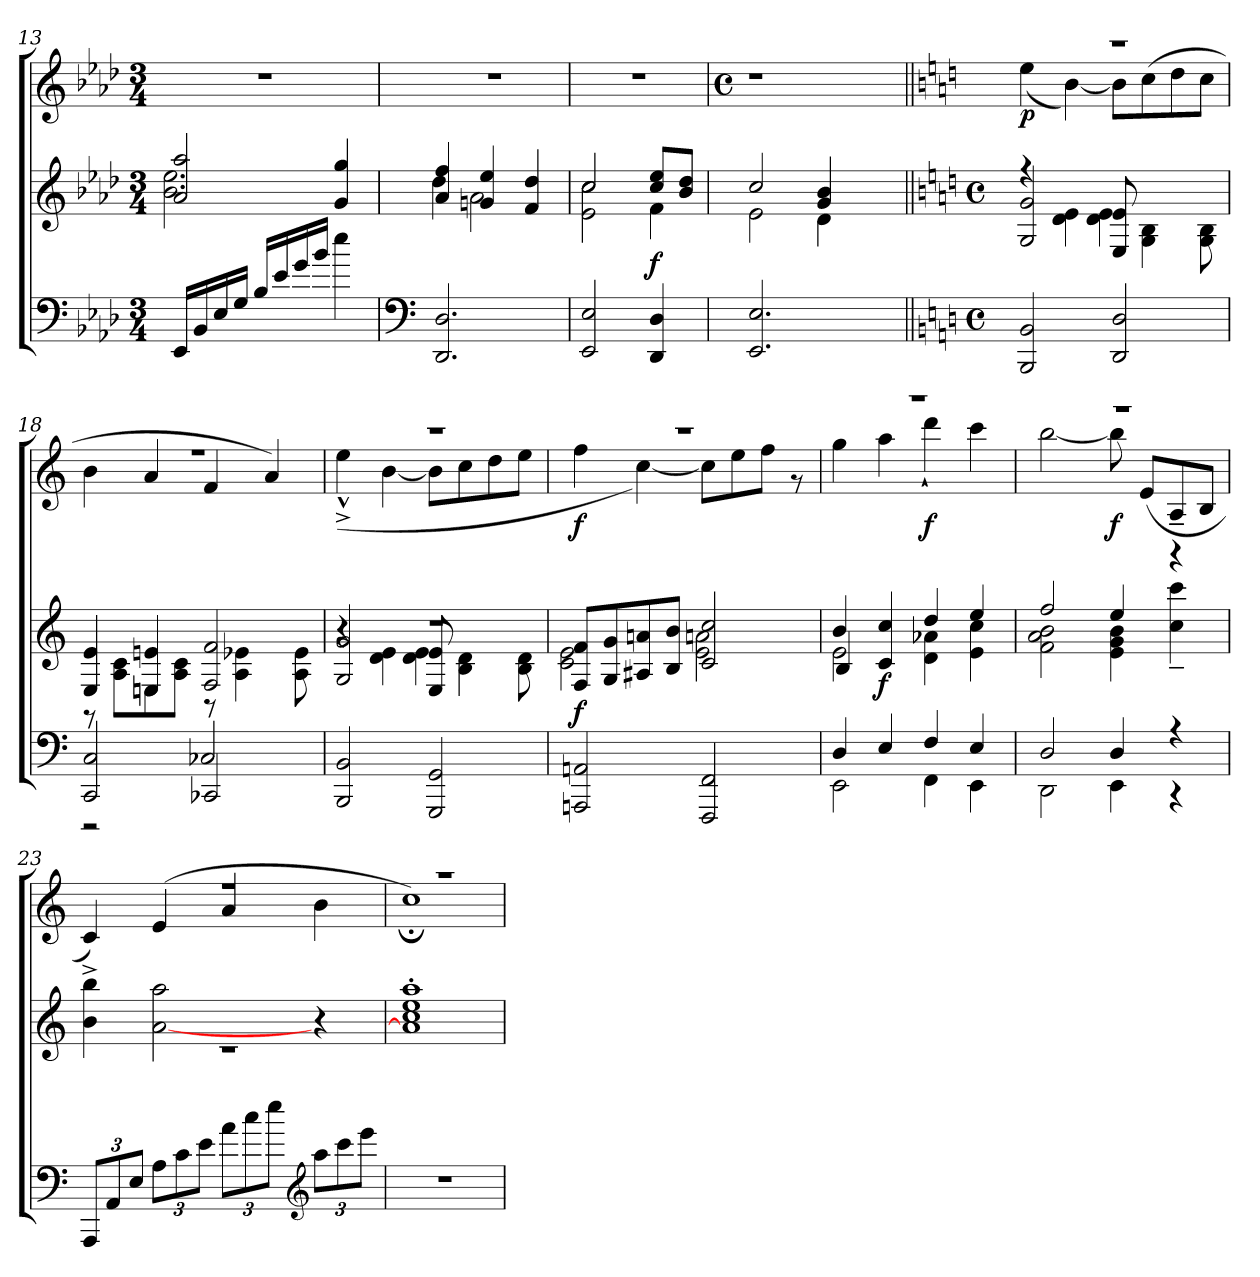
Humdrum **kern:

**kern	**kern	**dynam	**kern	**dynam
*part2	*part2	*part2	*part1	*part1
*staff3	*staff2	*staff2/3	*staff1	*staff1
*clefF4	*clefG2	*	*clefG2	*
*k[b-e-a-d-]	*k[b-e-a-d-]	*	*k[b-e-a-d-]	*
*M3/4	*M3/4	*	*M3/4	*
=13	=13	=13	=13	=13
*	*^	*	*	*
16EE-/LL	2a-/ 2aa-/	2.b-\ 2.ee-\	.	2.r	.
16BB-/	.	.	.	.	.
16E-/	.	.	.	.	.
16G/JJ	.	.	.	.	.
16B-/LL	.	.	.	.	.
16e-/	.	.	.	.	.
16g/	.	.	.	.	.
16b-/JJ	.	.	.	.	.
4ee-\	4g/ 4gg/	.	.	.	.
=14	=14	=14	=14	=14	=14
*clefF4	*	*	*	*	*
2.DD-/ 2.D-/	4a-/ 4ff/	4dd-\	.	2.r	.
.	4gn/ 4ee-/	2a-<\	.	.	.
.	4f/ 4dd-/	.	.	.	.
=15	=15	=15	=15	=15	=15
2EE-/ 2E-/	2cc/	2e-\ 2cc\	.	2.r	.
!	!	!	!LO:DY:a=2	!	!
4DD-/ 4D-/	8cc/ 8ee-/L	4f\	f	.	.
.	8b-/ 8dd-/J	.	.	.	.
=16	=16	=16	=16	=16	=16
*	*	*	*	*M4/4	*
*	*	*	*	*met(c)	*
2.EE-/ 2.E-/	2cc/	2e-\	.	1r	.
.	4g/ 4b-/	4d-\	.	.	.
4ryy	4ryy	4ryy	.	.	.
=17||	=17||	=17||	=17||	=17||	=17||
*k[]	*k[]	*	*	*k[]	*
*M4/4	*M4/4	*	*	*	*
*met(c)	*met(c)	*	*	*	*
*	*	*	*	*^	*
!	!	!	!	!	!	!LO:DY:b
2BBB/ 2BB/	4r	2G/ 2g/	.	1r	(>4ee\	p
.	4d\ 4e\	.	.	.	[4b\)	.
2DD/ 2D/	8E/ 8e/	4d\ 4e\	.	.	8b\L]	.
.	4G\ 4B\	.	.	.	(>8cc\	.
.	.	4ryy	.	.	8dd\	.
.	8G\ 8B\	.	.	.	8cc\J	.
=18	=18	=18	=18	=18	=18	=18
*^	*	*	*	*	*	*
2CC/ 2C/	2r	4E/ 4e/	8r	.	1r	4b\	.
.	.	.	8A\ 8c\L	.	.	.	.
.	.	4En/ 4en/	8En\	.	.	4a/	.
.	.	.	8A\ 8c\J	.	.	.	.
2CC-X/	2C-X/	2F/ 2f/	8r	.	.	4f/	.
.	.	.	4A\ 4e-X\	.	.	.	.
.	.	.	.	.	.	4a/)	.
.	.	.	8A\ 8e-\	.	.	.	.
*v	*v	*	*	*	*	*	*
=19	=19	=19	=19	=19	=19	=19
*	*	*^	*	*	*	*
2BBB/ 2BB/	1r	4r	2G/ 2g/	.	1r	(>4ee^^^\	.
.	.	4d\ 4e\	.	.	.	[4b\	.
2GGG/ 2GG/	.	8E/ 8e/	4d\ 4e\	.	.	8b\L]	.
.	.	4B\ 4d\	.	.	.	8cc\	.
.	.	.	4ryy	.	.	8dd\	.
.	.	8B\ 8d\	.	.	.	8ee\J	.
*	*	*v	*v	*	*	*	*
=20	=20	=20	=20	=20	=20	=20
!	!	!	!LO:DY:a=2	!	!	!LO:DY:b
2AAAn/ 2AAn/	8F/ 8f/L	2c\ 2e\	f	1r	4ff\	f
.	8G/ 8g/	.	.	.	.	.
.	8A#X/ 8an/	.	.	.	[4cc\)	.
.	8B/ 8b/J	.	.	.	.	.
2FFF/ 2FF/	2c/ 2cc/	2e\ 2an\	.	.	8cc\L]	.
.	.	.	.	.	8ee\	.
.	.	.	.	.	8ff\J	.
.	.	.	.	.	8r	.
=21	=21	=21	=21	=21	=21	=21
*^	*	*^	*	*	*	*
4D/	2EE\	4b/	2e\	4B/	.	1r	4gg\	.
!	!	!	!	!	!LO:DY:b	!	!	!
4E/	.	4c/ 4cc/	.	2.ryy	f	.	4aa\	.
!	!	!	!	!	!	!	!	!LO:DY:b
4F/	4FF\	4dd/	4d\ 4a-X\	.	.	.	4ddd`\	f
4E/	4EE\	4ee/	4e\ 4cc\	.	.	.	4ccc\	.
*	*	*	*v	*v	*	*	*	*
=22	=22	=22	=22	=22	=22	=22	=22
2D/	2DD\	2ff/	2f\ 2a\ 2b\	.	1r	[2bb\	.
!	!	!	!	!	!	!	!LO:DY:b
4D/	4EE\	4ee/	4e\ 4g\ 4b\	.	.	8bb\]	f
.	.	.	.	.	.	(>8e/L	.
4r	4r	4r	4cc\~ 4ccc\~	.	.	8A~/	.
.	.	.	.	.	.	8B/J	.
*	*	*v	*v	*	*	*	*
=23	=23	=23	=23	=23	=23	=23
*	*Xbrackettup	*	*	*	*	*
1r	12AAA/L	4b\^ 4bb\^	.	1r	4c/)	.
.	12AA/	.	.	.	.	.
.	12E/J	.	.	.	.	.
.	12A\L	[2a\ 2aa\	.	.	(>4e/	.
.	12c\	.	.	.	.	.
.	12e\J	.	.	.	.	.
.	12a\L	.	.	.	4a/	.
.	12cc<\	.	.	.	.	.
.	12ee\J	.	.	.	.	.
*clefG2	*	*	*	*	*	*
.	12aa\L	4r	.	.	4b\	.
.	12ccc\	.	.	.	.	.
.	12eee\J	.	.	.	.	.
*v	*v	*	*	*	*	*
=24	=24	=24	=24	=24	=24
1r	1a]' 1cc' 1ee' 1aa'	.	1r	1cc;<)	.
*	*	*	*v	*v	*
=	=	=	=	=
*-	*-	*-	*-	*-
